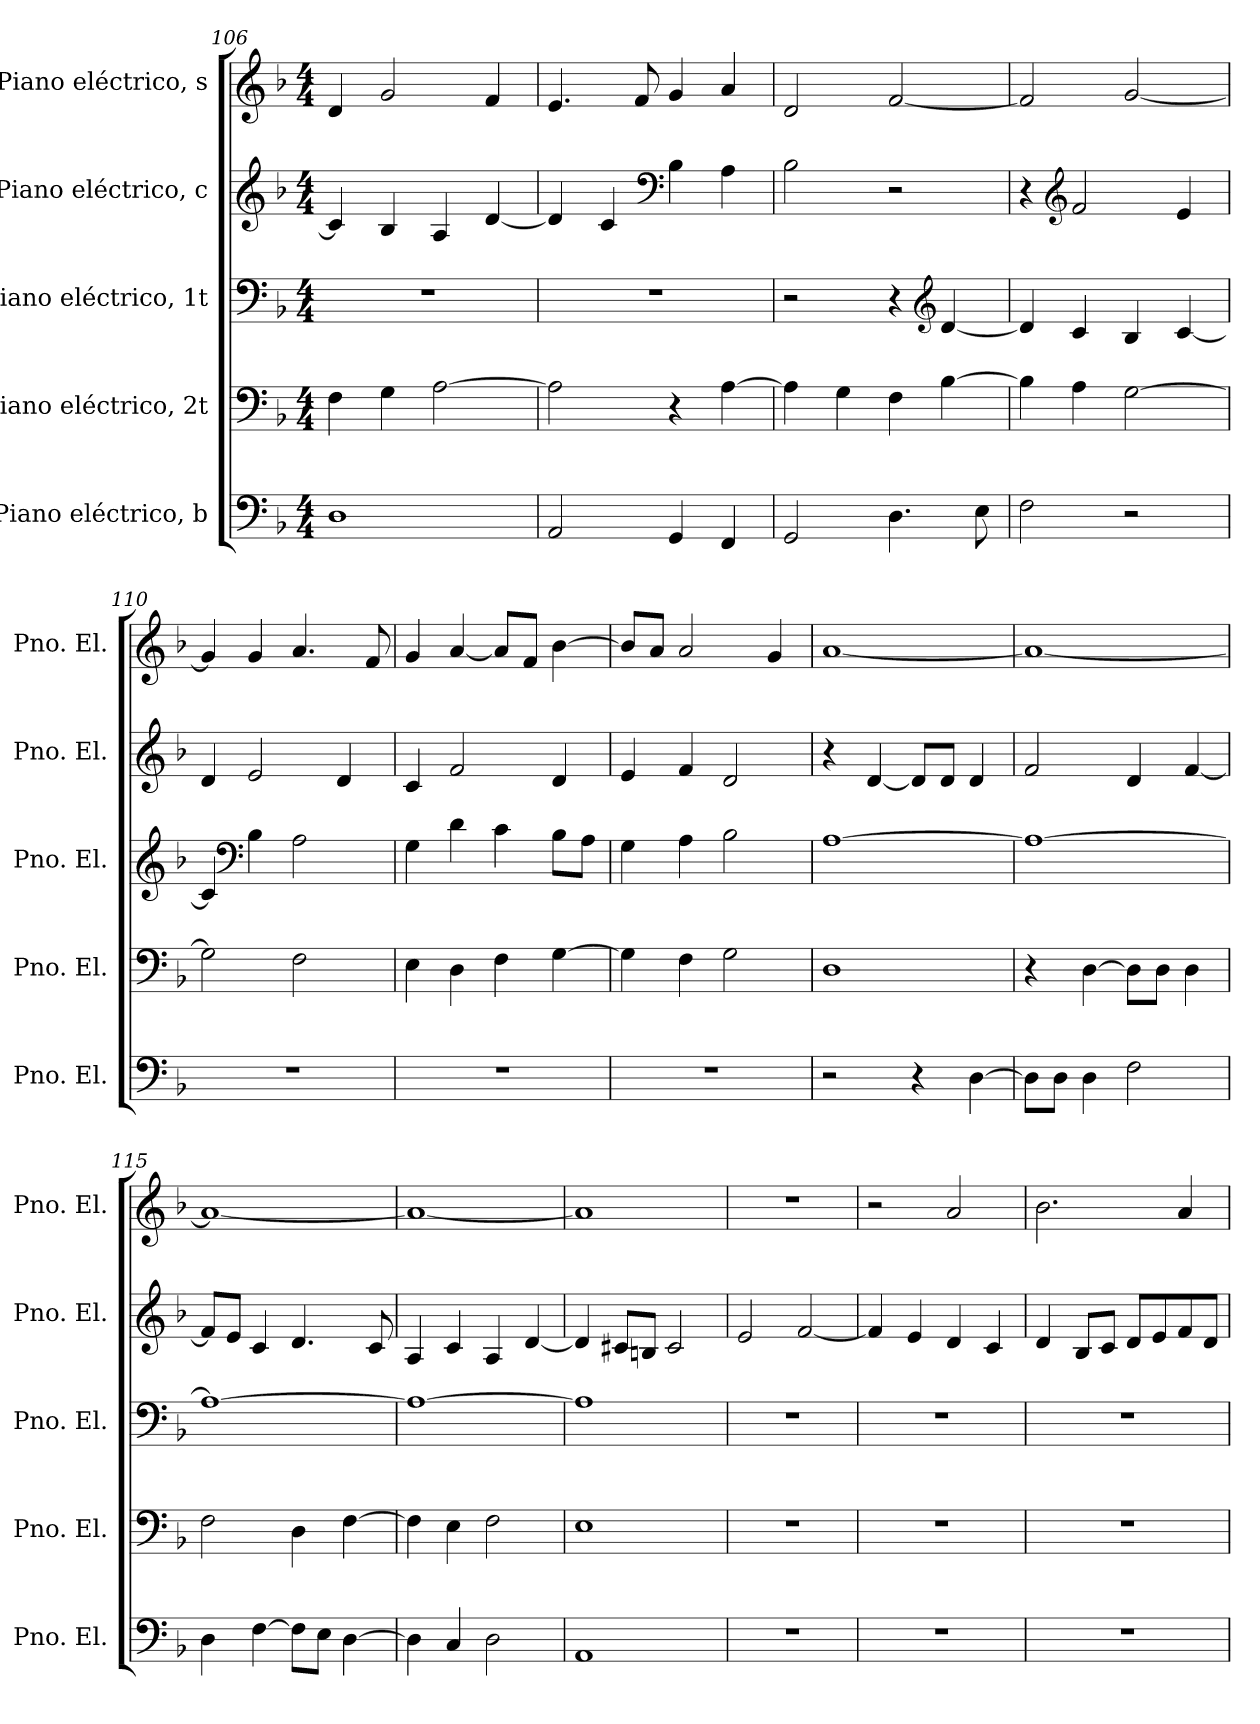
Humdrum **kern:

**kern	**kern	**kern	**kern	**kern
*part5	*part4	*part3	*part2	*part1
*staff5	*staff4	*staff3	*staff2	*staff1
*I"Piano eléctrico, b	*I"Piano eléctrico, 2t	*I"Piano eléctrico, 1t	*I"Piano eléctrico, c	*I"Piano eléctrico, s
*I'Pno. El.	*I'Pno. El.	*I'Pno. El.	*I'Pno. El.	*I'Pno. El.
!!LO:LB:g=z
*clefF4	*clefF4	*clefF4	*clefG2	*clefG2
*k[b-]	*k[b-]	*k[b-]	*k[b-]	*k[b-]
*M4/4	*M4/4	*M4/4	*M4/4	*M4/4
=106	=106	=106	=106	=106
1D	4F\	1r	4c/]	4d/
.	4G\	.	4B-/	2g/
.	[2A\	.	4A/	.
.	.	.	[4d/	4f/
=107	=107	=107	=107	=107
2AA/	2A\]	1r	4d/]	4.e/
.	.	.	4c/	.
.	.	.	.	8f/
*	*	*	*clefF4	*
4GG/	4r	.	4B-\	4g/
4FF/	[4A\	.	4A\	4a/
=108	=108	=108	=108	=108
2GG/	4A\]	2r	2B-\	2d/
.	4G\	.	.	.
4.D\	4F\	4r	2r	[2f/
*	*	*clefG2	*	*
.	[4B-\	[4d/	.	.
8E\	.	.	.	.
=109	=109	=109	=109	=109
2F\	4B-\]	4d/]	4r	2f/]
*	*	*	*clefG2	*
.	4A\	4c/	2f/	.
2r	[2G\	4B-/	.	[2g/
.	.	[4c/	4e/	.
=110	=110	=110	=110	=110
1r	2G\]	4c/]	4d/	4g/]
*	*	*clefF4	*	*
.	.	4B-\	2e/	4g/
.	2F\	2A\	.	4.a/
.	.	.	4d/	.
.	.	.	.	8f/
=111	=111	=111	=111	=111
1r	4E\	4G\	4c/	4g/
.	4D\	4d\	2f/	[4a/
.	4F\	4c\	.	8a/L]
.	.	.	.	8f/J
.	[4G\	8B-\L	4d/	[4b-\
.	.	8A\J	.	.
!!LO:PB:g=z
=112	=112	=112	=112	=112
1r	4G\]	4G\	4e/	8b-/L]
.	.	.	.	8a/J
.	4F\	4A\	4f/	2a/
.	2G\	2B-\	2d/	.
.	.	.	.	4g/
=113	=113	=113	=113	=113
2r	1D	[1A	4r	[1a
.	.	.	[4d/	.
4r	.	.	8d/L]	.
.	.	.	8d/J	.
[4D\	.	.	4d/	.
=114	=114	=114	=114	=114
8D\L]	4r	1A_	2f/	1a_
8D\J	.	.	.	.
4D\	[4D\	.	.	.
2F\	8D\L]	.	4d/	.
.	8D\J	.	.	.
.	4D\	.	[4f/	.
=115	=115	=115	=115	=115
4D\	2F\	1A_	8f/L]	1a_
.	.	.	8e/J	.
[4F\	.	.	4c/	.
8F\L]	4D\	.	4.d/	.
8E\J	.	.	.	.
[4D\	[4F\	.	.	.
.	.	.	8c/	.
=116	=116	=116	=116	=116
4D\]	4F\]	1A_	4A/	1a_
4C/	4E\	.	4c/	.
2D\	2F\	.	4A/	.
.	.	.	[4d/	.
=117	=117	=117	=117	=117
*	*	*	*	*^
1AA	1E	1A]	4d/]	1a]	2ryy
.	.	.	8c#X/L	.	.
.	.	.	8Bn/J	.	.
*	*	*	*	*MM60	*
.	.	.	2c#/	.	2ryy
*	*	*	*	*v	*v
=118	=118	=118	=118	=118
*	*	*	*	*MM120
1r	1r	1r	2e/	1r
.	.	.	[2f/	.
!!LO:LB:g=z
=119	=119	=119	=119	=119
1r	1r	1r	4f/]	2r
.	.	.	4e/	.
.	.	.	4d/	2a/
.	.	.	4c/	.
=120	=120	=120	=120	=120
1r	1r	1r	4d/	2.b-\
.	.	.	8B-/L	.
.	.	.	8c/J	.
.	.	.	8d/L	.
.	.	.	8e/	.
.	.	.	8f/	4a/
.	.	.	8d/J	.
=	=	=	=	=
*-	*-	*-	*-	*-
